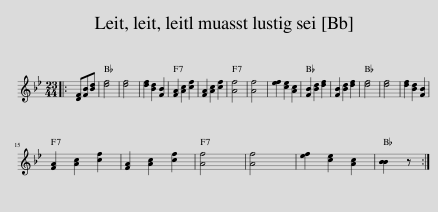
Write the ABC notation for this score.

X:1
L:1/8
M:23/44
I:linebreak $
K:Bb
V:1 treble
V:1
|: [DF][FB][Bd] | [df]4 | [df]4 | [df]2 [Bd]2 [FB]2 | [FA]2 [Ac]2 [cf]2 | %5
 [FA]2 [Ac]2 [cf]2 | [Af]4 | [Af]4 | [ef]2 [ce]2 [Ac]2 | [FB]2 [Bd]2 [df]2 | %10
 [FB]2 [Bd]2 [df]2 | [df]4 | [df]4 | [df]2 [Bd]2 [FB]2 |$ [FA]2 [Ac]2 [cf]2 | %15
 [FA]2 [Ac]2 [cf]2 | [Af]4 | [Af]4 | [ef]2 [ce]2 [Ac]2 | [BB]2 z :| %20
